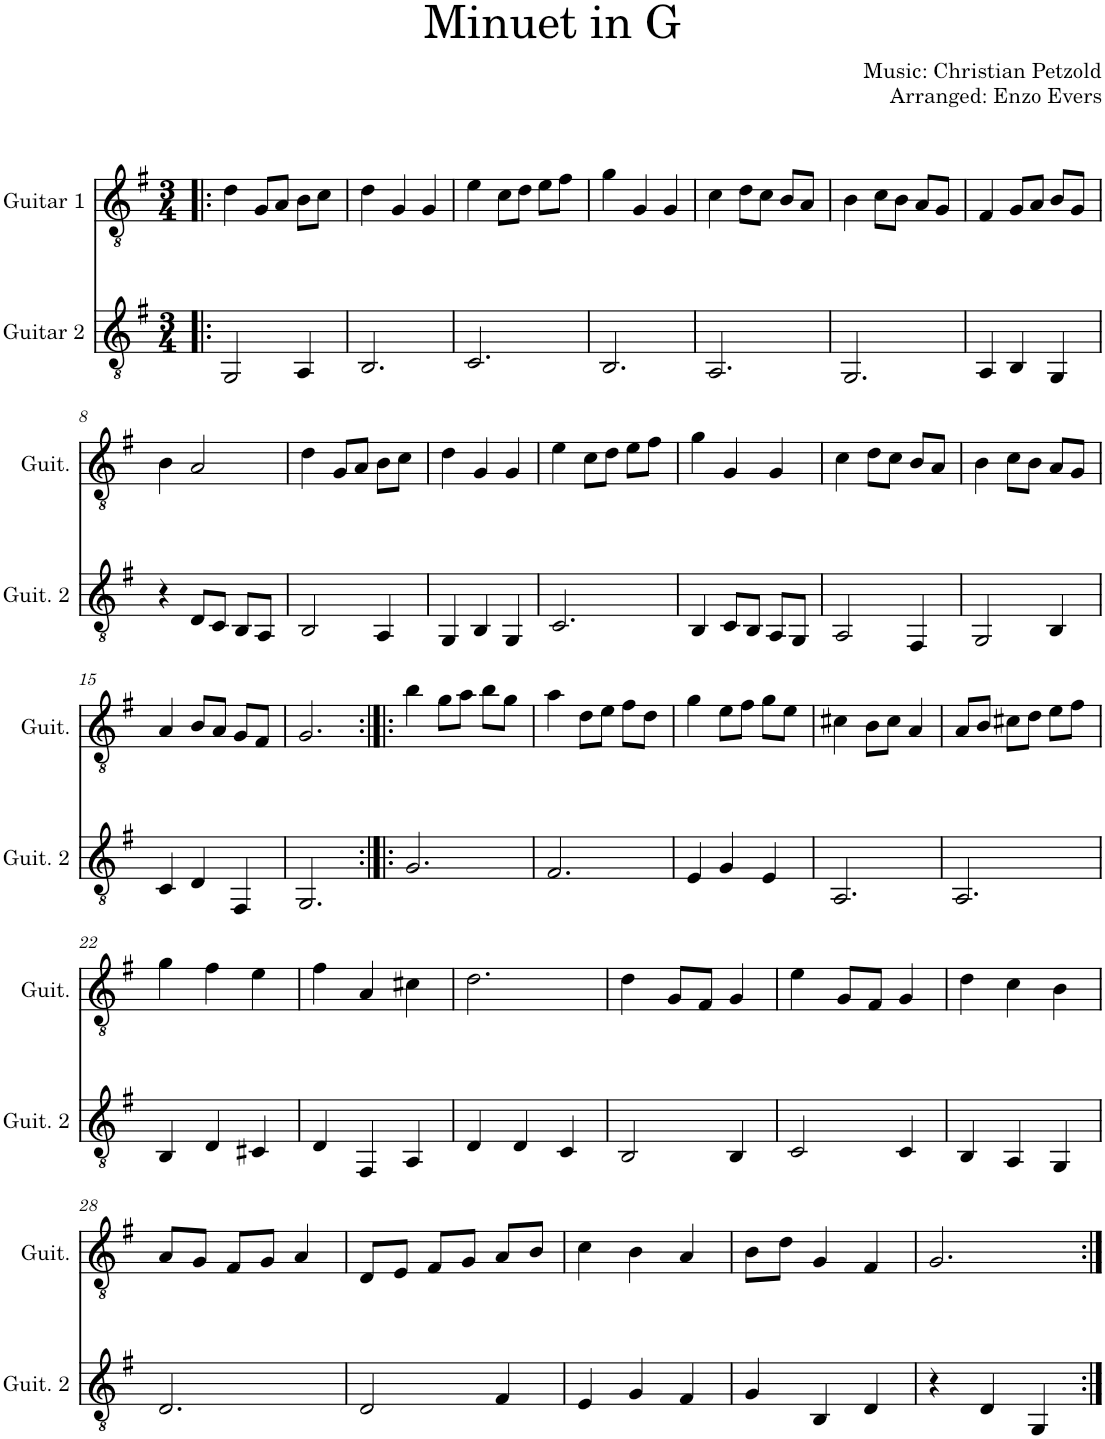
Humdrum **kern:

**kern	**kern
*part2	*part1
*staff2	*staff1
*I"Guitar 2	*I"Guitar 1
*I'Guit. 2	*I'Guit.
*clefGv2	*clefGv2
*k[f#]	*k[f#]
*M3/4	*M3/4
=1!|:	=1!|:
2GG/	4d\
.	8G/L
.	8A/J
4AA/	8B\L
.	8c\J
=2	=2
2.BB/	4d\
.	4G/
.	4G/
=3	=3
2.C/	4e\
.	8c\L
.	8d\J
.	8e\L
.	8f#\J
=4	=4
2.BB/	4g\
.	4G/
.	4G/
=5	=5
2.AA/	4c\
.	8d\L
.	8c\J
.	8B/L
.	8A/J
=6	=6
2.GG/	4B\
.	8c\L
.	8B\J
.	8A/L
.	8G/J
=7	=7
4AA/	4F#/
4BB/	8G/L
.	8A/J
4GG/	8B/L
.	8G/J
!!LO:LB:g=z
=8	=8
4r	4B\
8D/L	2A/
8C/J	.
8BB/L	.
8AA/J	.
=9	=9
2BB/	4d\
.	8G/L
.	8A/J
4AA/	8B\L
.	8c\J
=10	=10
4GG/	4d\
4BB/	4G/
4GG/	4G/
=11	=11
2.C/	4e\
.	8c\L
.	8d\J
.	8e\L
.	8f#\J
=12	=12
4BB/	4g\
8C/L	4G/
8BB/J	.
8AA/L	4G/
8GG/J	.
=13	=13
2AA/	4c\
.	8d\L
.	8c\J
4FF#/	8B/L
.	8A/J
=14	=14
2GG/	4B\
.	8c\L
.	8B\J
4BB/	8A/L
.	8G/J
!!LO:LB:g=z
=15	=15
4C/	4A/
4D/	8B/L
.	8A/J
4FF#/	8G/L
.	8F#/J
=16	=16
2.GG/	2.G/
=17:|!|:	=17:|!|:
2.G/	4b\
.	8g\L
.	8a\J
.	8b\L
.	8g\J
=18	=18
2.F#/	4a\
.	8d\L
.	8e\J
.	8f#\L
.	8d\J
=19	=19
4E/	4g\
4G/	8e\L
.	8f#\J
4E/	8g\L
.	8e\J
=20	=20
2.AA/	4c#X\
.	8B\L
.	8c#\J
.	4A/
=21	=21
2.AA/	8A/L
.	8B/J
.	8c#X\L
.	8d\J
.	8e\L
.	8f#\J
!!LO:LB:g=z
=22	=22
4BB/	4g\
4D/	4f#\
4C#X/	4e\
=23	=23
4D/	4f#\
4FF#/	4A/
4AA/	4c#X\
=24	=24
4D/	2.d\
4D/	.
4C/	.
=25	=25
2BB/	4d\
.	8G/L
.	8F#/J
4BB/	4G/
=26	=26
2C/	4e\
.	8G/L
.	8F#/J
4C/	4G/
=27	=27
4BB/	4d\
4AA/	4c\
4GG/	4B\
!!LO:LB:g=z
=28	=28
2.D/	8A/L
.	8G/J
.	8F#/L
.	8G/J
.	4A/
=29	=29
2D/	8D/L
.	8E/J
.	8F#/L
.	8G/J
4F#/	8A/L
.	8B/J
=30	=30
4E/	4c\
4G/	4B\
4F#/	4A/
=31	=31
4G/	8B\L
.	8d\J
4BB/	4G/
4D/	4F#/
=32	=32
4r	2.G/
4D/	.
4GG/	.
=:|!	=:|!
*-	*-
